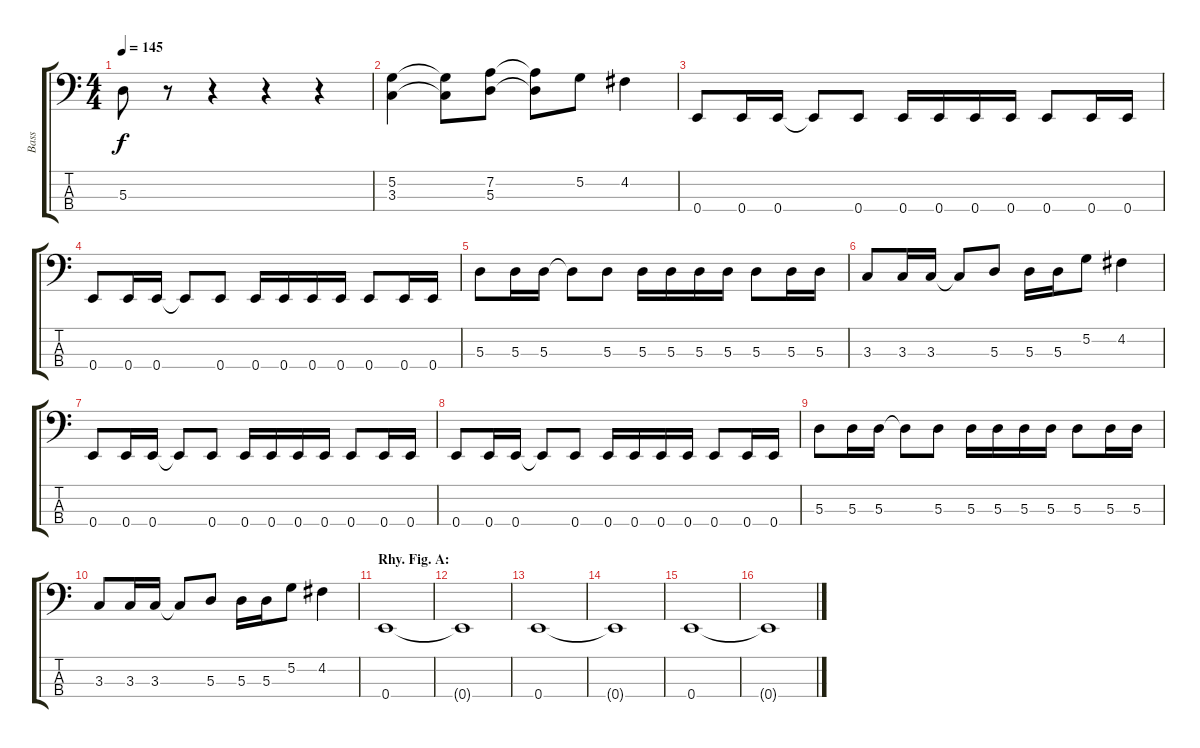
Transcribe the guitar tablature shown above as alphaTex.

\track ("Bass" "Bass") {instrument electricbassfinger}
\staff {score tabs}
\tuning (G2 D2 A1 E1) {hide}
\ts (4 4)
\tempo 145
\clef f4
\ks c
5.3.8{dy f} r.8 r.4 r.4 r.4 |
(5.2 3.3).4 (5.2{t} 3.3{t}).8 (7.2 5.3).8 (7.2{t} 5.3{t}).8 5.2.8 4.2.4 |
0.4.8 0.4.16 0.4.16 0.4{t}.8 0.4.8 0.4.16 0.4.16 0.4.16 0.4.16 0.4.8 0.4.16 0.4.16 |
0.4.8 0.4.16 0.4.16 0.4{t}.8 0.4.8 0.4.16 0.4.16 0.4.16 0.4.16 0.4.8 0.4.16 0.4.16 |
5.3.8 5.3.16 5.3.16 5.3{t}.8 5.3.8 5.3.16 5.3.16 5.3.16 5.3.16 5.3.8 5.3.16 5.3.16 |
3.3.8 3.3.16 3.3.16 3.3{t}.8 5.3.8 5.3.16 5.3.16 5.2.8 4.2.4 |
0.4.8 0.4.16 0.4.16 0.4{t}.8 0.4.8 0.4.16 0.4.16 0.4.16 0.4.16 0.4.8 0.4.16 0.4.16 |
0.4.8 0.4.16 0.4.16 0.4{t}.8 0.4.8 0.4.16 0.4.16 0.4.16 0.4.16 0.4.8 0.4.16 0.4.16 |
5.3.8 5.3.16 5.3.16 5.3{t}.8 5.3.8 5.3.16 5.3.16 5.3.16 5.3.16 5.3.8 5.3.16 5.3.16 |
3.3.8 3.3.16 3.3.16 3.3{t}.8 5.3.8 5.3.16 5.3.16 5.2.8 4.2.4 |
\section ("" "Rhy. Fig. A:")
0.4.1 |
0.4{t}.1 |
0.4.1 |
0.4{t}.1 |
0.4.1 |
0.4{t}.1
